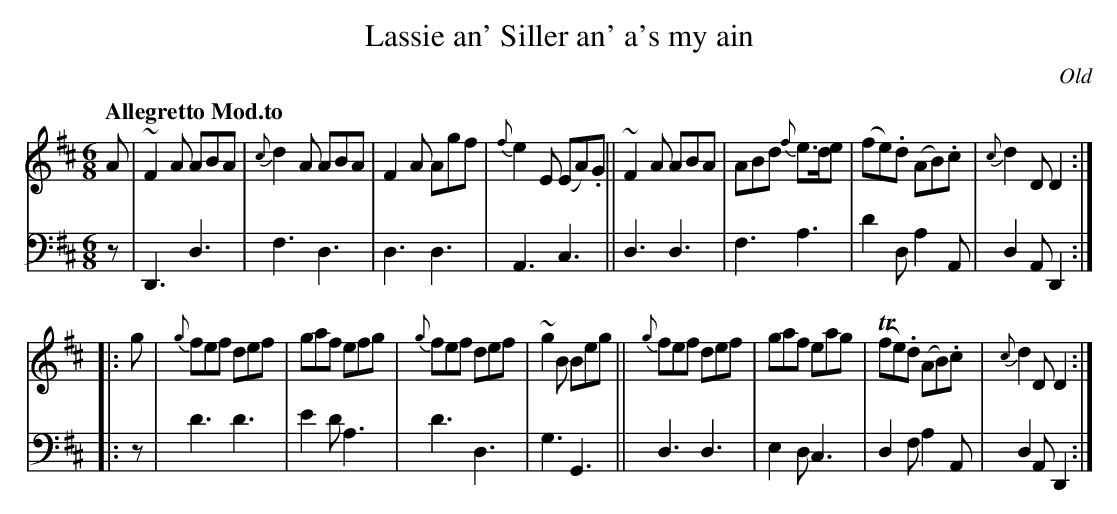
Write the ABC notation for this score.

X:1
T: Lassie an' Siller an' a's my ain
O: Old
O: Communicated by J. Allardyce.
M: 6/8
L: 1/8
Q: "Allegretto Mod.to"
K: D
V: 1 staves=2
A |\
~F2A ABA | {c}d2A ABA | F2A Agf | {f}e2E (EA).G ||\
~F2A ABA | ABd {f}e>de | (fe).d (AB).c | {c}d2D D2 :|
|: g |\
{g}fef def | gaf efg | {g}fef def | ~g2B Beg ||\
{g}fef def | gaf eag | (Tfe).d (AB).c | {c}d2D D2 :|
V: 2 clef=bass middle=d
z |\
D3 d3 | f3 d3 | d3 d3 | A3 c3 ||\
d3 d3 | f3 a3 | d'2d a2A | d2A D2 :|
|: z |\
d'3 d'3 | e'2d' a3 | d'3 d3 | g3 G3 ||\
d3 d3 | e2d c3 | d2f a2A | d2A D2 :|
